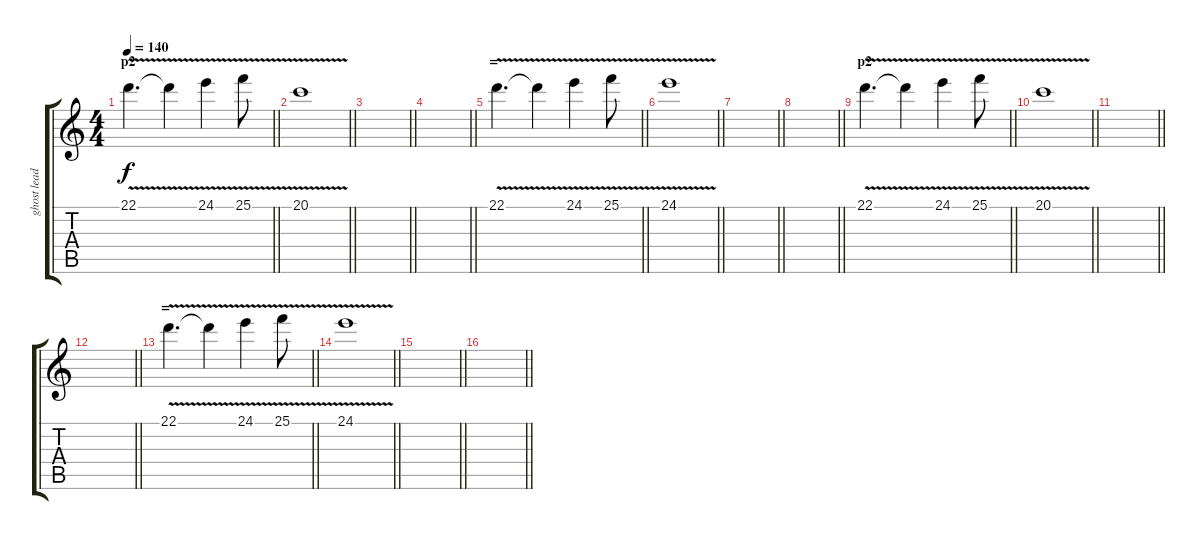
\track ("ghost lead" "ghost lead") {instrument pad3polysynth}
\staff {score tabs}
\tuning (E4 B3 G3 D3 A2 E2) {hide}
\ts (4 4)
\section ("" "p2")
\tempo 140
\clef g2
\barLineRight lightlight
\ks c
22.1{v}.4{d dy f} 22.1{t}.4 24.1{v}.4 25.1{v}.8 |
\barLineRight lightlight
20.1{v}.1 |
\barLineRight lightlight
|
\barLineRight lightlight
|
\section ("" "=")
\barLineRight lightlight
22.1{v}.4{d} 22.1{t}.4 24.1{v}.4 25.1{v}.8 |
\barLineRight lightlight
24.1{v}.1 |
\barLineRight lightlight
|
\barLineRight lightlight
|
\section ("" "p2")
\barLineRight lightlight
22.1{v}.4{d} 22.1{t}.4 24.1{v}.4 25.1{v}.8 |
\barLineRight lightlight
20.1{v}.1 |
\barLineRight lightlight
|
\barLineRight lightlight
|
\section ("" "=")
\barLineRight lightlight
22.1{v}.4{d} 22.1{t}.4 24.1{v}.4 25.1{v}.8 |
\barLineRight lightlight
24.1{v}.1 |
\barLineRight lightlight
|
\barLineRight lightlight
